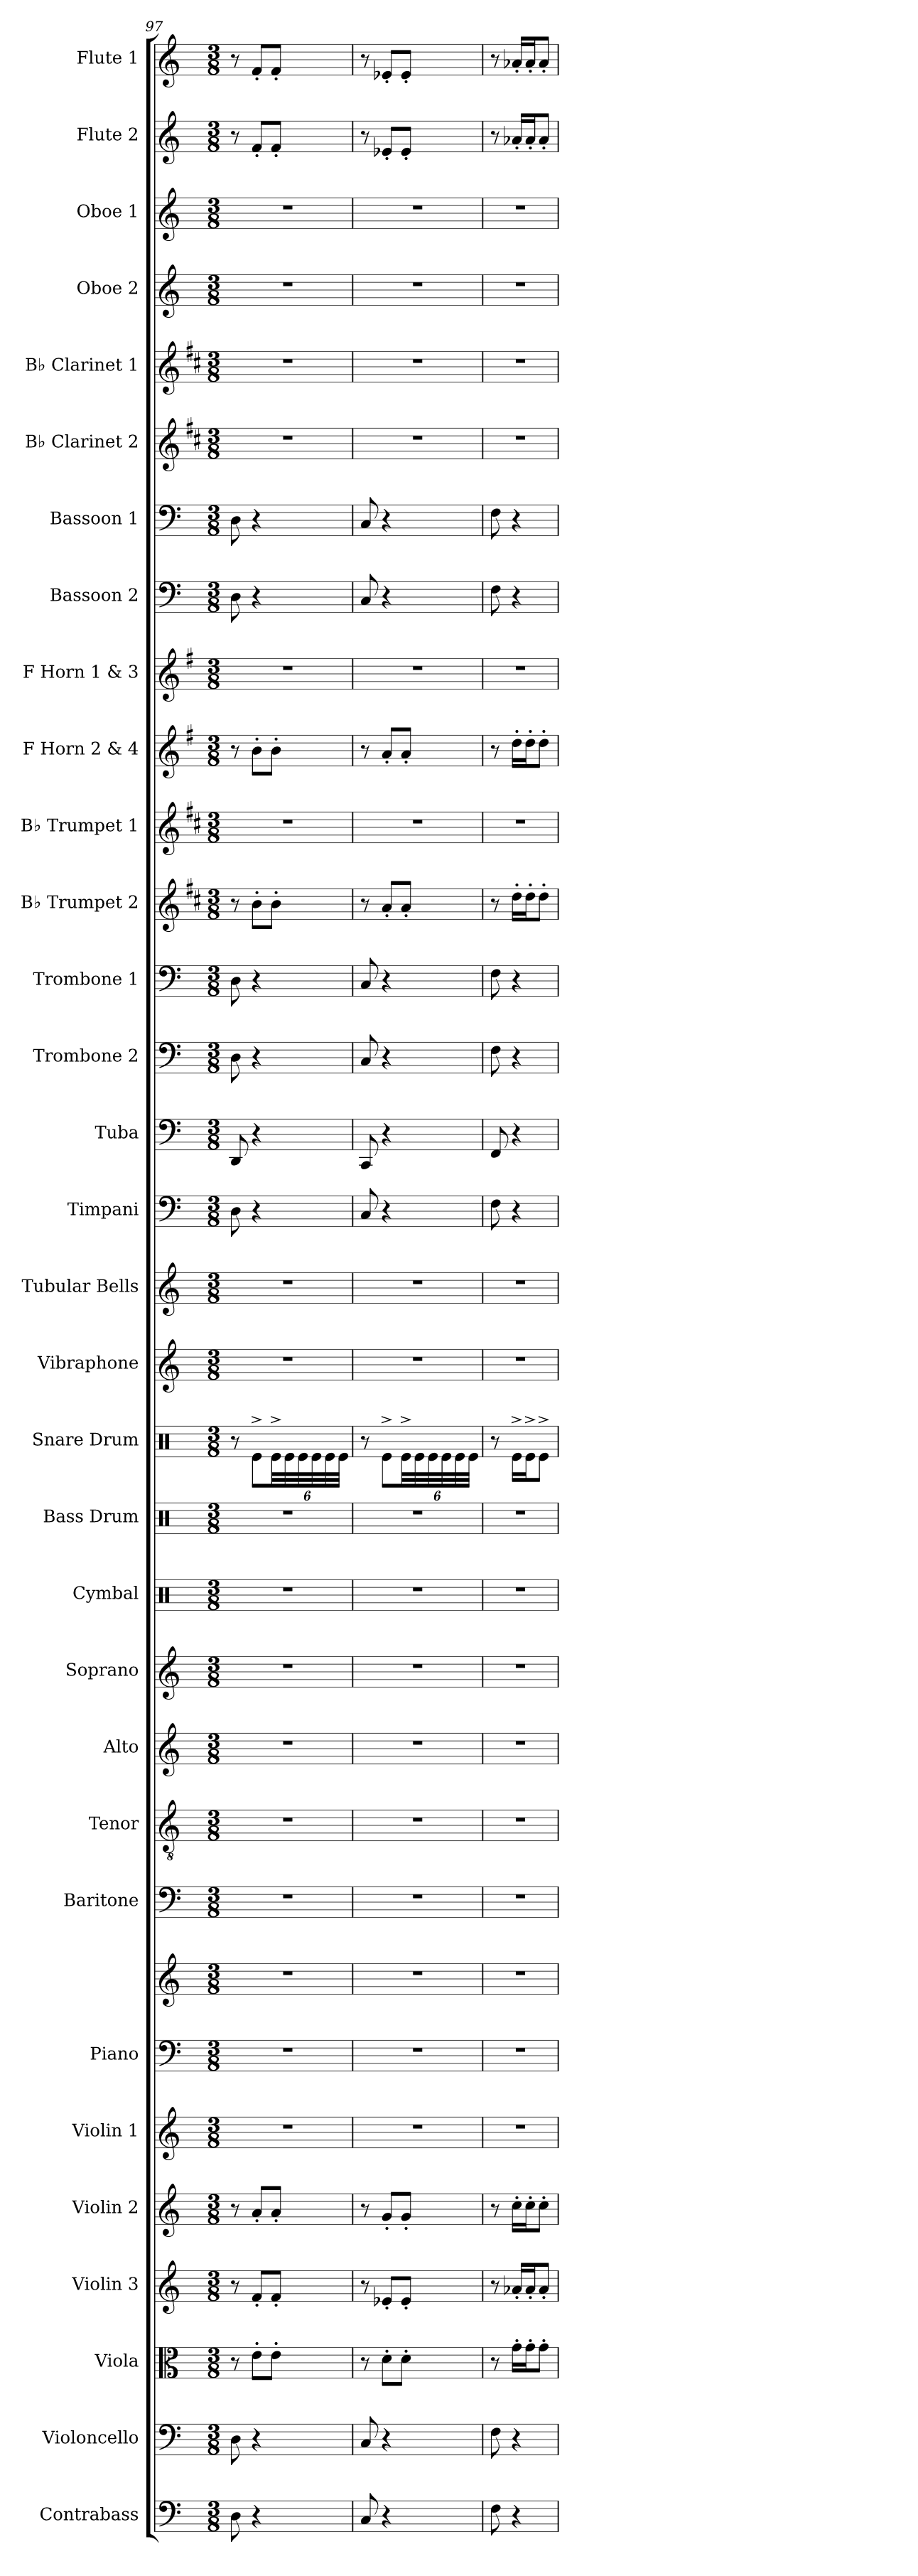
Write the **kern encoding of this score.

**kern	**kern	**kern	**kern	**kern	**kern	**kern	**kern	**kern	**kern	**kern	**kern	**kern	**kern	**kern	**kern	**kern	**kern	**kern	**kern	**kern	**kern	**kern	**kern	**kern	**kern	**kern	**kern	**kern	**kern	**kern	**kern	**kern
*part32	*part31	*part30	*part29	*part28	*part27	*part26	*part26	*part25	*part24	*part23	*part22	*part21	*part20	*part19	*part18	*part17	*part16	*part15	*part14	*part13	*part12	*part11	*part10	*part9	*part8	*part7	*part6	*part5	*part4	*part3	*part2	*part1
*staff33	*staff32	*staff31	*staff30	*staff29	*staff28	*staff27	*staff26	*staff25	*staff24	*staff23	*staff22	*staff21	*staff20	*staff19	*staff18	*staff17	*staff16	*staff15	*staff14	*staff13	*staff12	*staff11	*staff10	*staff9	*staff8	*staff7	*staff6	*staff5	*staff4	*staff3	*staff2	*staff1
*I"Contrabass	*I"Violoncello	*I"Viola	*I"Violin 3	*I"Violin 2	*I"Violin 1	*I"Piano	*	*I"Baritone	*I"Tenor	*I"Alto	*I"Soprano	*I"Cymbal	*I"Bass Drum	*I"Snare Drum	*I"Vibraphone	*I"Tubular Bells	*I"Timpani	*I"Tuba	*I"Trombone 2	*I"Trombone 1	*I"B♭ Trumpet 2	*I"B♭ Trumpet 1	*I"F Horn 2 &amp; 4	*I"F Horn 1 &amp; 3	*I"Bassoon 2	*I"Bassoon 1	*I"B♭ Clarinet 2	*I"B♭ Clarinet 1	*I"Oboe 2	*I"Oboe 1	*I"Flute 2	*I"Flute 1
*I'Cb.	*I'Vc.	*I'Vla.	*I'Vln. 3	*I'Vln. 2	*I'Vln. 1	*I'Pno.	*	*I'B.	*I'T.	*I'A.	*I'S.	*I'Cym.	*I'B. Dr.	*I'Sn. Dr.	*I'Vib.	*I'Tu. Be.	*I'Timp.	*I'Tba.	*I'Tbn. 2	*I'Tbn. 1	*I'B♭ Tpt. 2	*I'B♭ Tpt. 1	*I'F Hn. 2 4	*I'F Hn. 1 3	*I'Bsn. 2	*I'Bsn. 1	*I'B♭ Cl. 2	*I'B♭ Cl. 1	*I'Ob. 2	*I'Ob. 1	*I'Fl. 2	*I'Fl. 1
*clefF4	*clefF4	*clefC3	*clefG2	*clefG2	*clefG2	*clefF4	*clefG2	*clefF4	*clefGv2	*clefG2	*clefG2	*clefX	*clefX	*clefX	*clefG2	*clefG2	*clefF4	*clefF4	*clefF4	*clefF4	*clefG2	*clefG2	*clefG2	*clefG2	*clefF4	*clefF4	*clefG2	*clefG2	*clefG2	*clefG2	*clefG2	*clefG2
*ITrd7c12	*	*	*	*	*	*	*	*	*	*	*	*	*	*	*	*	*	*	*	*	*ITrd1c2	*ITrd1c2	*ITrd4c7	*ITrd4c7	*	*	*ITrd1c2	*ITrd1c2	*	*	*	*
*k[]	*k[]	*k[]	*k[]	*k[]	*k[]	*k[]	*k[]	*k[]	*k[]	*k[]	*k[]	*k[]	*k[]	*k[]	*k[]	*k[]	*k[]	*k[]	*k[]	*k[]	*k[]	*k[]	*k[]	*k[]	*k[]	*k[]	*k[]	*k[]	*k[]	*k[]	*k[]	*k[]
*M3/8	*M3/8	*M3/8	*M3/8	*M3/8	*M3/8	*M3/8	*M3/8	*M3/8	*M3/8	*M3/8	*M3/8	*M3/8	*M3/8	*M3/8	*M3/8	*M3/8	*M3/8	*M3/8	*M3/8	*M3/8	*M3/8	*M3/8	*M3/8	*M3/8	*M3/8	*M3/8	*M3/8	*M3/8	*M3/8	*M3/8	*M3/8	*M3/8
=97	=97	=97	=97	=97	=97	=97	=97	=97	=97	=97	=97	=97	=97	=97	=97	=97	=97	=97	=97	=97	=97	=97	=97	=97	=97	=97	=97	=97	=97	=97	=97	=97
8DD\	8D\	8r	8r	8r	4.r	4.r	4.r	4.r	4.r	4.r	4.r	4.r	4.r	8r	4.r	4.r	8D\	8DD/	8D\	8D\	8r	4.r	8r	4.r	8D\	8D\	4.r	4.r	4.r	4.r	8r	8r
4r	4r	8e'\L	8f'/L	8a'/L	.	.	.	.	.	.	.	.	.	8Re^\L	.	.	4r	4r	4r	4r	8a'\L	.	8e'\L	.	4r	4r	.	.	.	.	8f'/L	8f'/L
*	*	*	*	*	*	*	*	*	*	*	*	*	*	*Xbrackettup	*	*	*	*	*	*	*	*	*	*	*	*	*	*	*	*	*	*
.	.	8e'\J	8f'/J	8a'/J	.	.	.	.	.	.	.	.	.	48Re^\LL	.	.	.	.	.	.	8a'\J	.	8e'\J	.	.	.	.	.	.	.	8f'/J	8f'/J
.	.	.	.	.	.	.	.	.	.	.	.	.	.	48Re\	.	.	.	.	.	.	.	.	.	.	.	.	.	.	.	.	.	.
.	.	.	.	.	.	.	.	.	.	.	.	.	.	48Re\	.	.	.	.	.	.	.	.	.	.	.	.	.	.	.	.	.	.
.	.	.	.	.	.	.	.	.	.	.	.	.	.	48Re\	.	.	.	.	.	.	.	.	.	.	.	.	.	.	.	.	.	.
.	.	.	.	.	.	.	.	.	.	.	.	.	.	48Re\	.	.	.	.	.	.	.	.	.	.	.	.	.	.	.	.	.	.
.	.	.	.	.	.	.	.	.	.	.	.	.	.	48Re\JJJ	.	.	.	.	.	.	.	.	.	.	.	.	.	.	.	.	.	.
=98	=98	=98	=98	=98	=98	=98	=98	=98	=98	=98	=98	=98	=98	=98	=98	=98	=98	=98	=98	=98	=98	=98	=98	=98	=98	=98	=98	=98	=98	=98	=98	=98
8CC/	8C/	8r	8r	8r	4.r	4.r	4.r	4.r	4.r	4.r	4.r	4.r	4.r	8r	4.r	4.r	8C/	8CC/	8C/	8C/	8r	4.r	8r	4.r	8C/	8C/	4.r	4.r	4.r	4.r	8r	8r
4r	4r	8d'\L	8e-X'/L	8g'/L	.	.	.	.	.	.	.	.	.	8Re^\L	.	.	4r	4r	4r	4r	8g'/L	.	8d'/L	.	4r	4r	.	.	.	.	8e-X'/L	8e-X'/L
.	.	8d'\J	8e-'/J	8g'/J	.	.	.	.	.	.	.	.	.	48Re^\LL	.	.	.	.	.	.	8g'/J	.	8d'/J	.	.	.	.	.	.	.	8e-'/J	8e-'/J
.	.	.	.	.	.	.	.	.	.	.	.	.	.	48Re\	.	.	.	.	.	.	.	.	.	.	.	.	.	.	.	.	.	.
.	.	.	.	.	.	.	.	.	.	.	.	.	.	48Re\	.	.	.	.	.	.	.	.	.	.	.	.	.	.	.	.	.	.
.	.	.	.	.	.	.	.	.	.	.	.	.	.	48Re\	.	.	.	.	.	.	.	.	.	.	.	.	.	.	.	.	.	.
.	.	.	.	.	.	.	.	.	.	.	.	.	.	48Re\	.	.	.	.	.	.	.	.	.	.	.	.	.	.	.	.	.	.
.	.	.	.	.	.	.	.	.	.	.	.	.	.	48Re\JJJ	.	.	.	.	.	.	.	.	.	.	.	.	.	.	.	.	.	.
!!LO:PB:g=z
=99	=99	=99	=99	=99	=99	=99	=99	=99	=99	=99	=99	=99	=99	=99	=99	=99	=99	=99	=99	=99	=99	=99	=99	=99	=99	=99	=99	=99	=99	=99	=99	=99
8FF\	8F\	8r	8r	8r	4.r	4.r	4.r	4.r	4.r	4.r	4.r	4.r	4.r	8r	4.r	4.r	8F\	8FF/	8F\	8F\	8r	4.r	8r	4.r	8F\	8F\	4.r	4.r	4.r	4.r	8r	8r
4r	4r	16g'\LL	16a-X'/LL	16cc'\LL	.	.	.	.	.	.	.	.	.	16Re^\LL	.	.	4r	4r	4r	4r	16cc'\LL	.	16g'\LL	.	4r	4r	.	.	.	.	16a-X'/LL	16a-X'/LL
.	.	16g'\J	16a-'/J	16cc'\J	.	.	.	.	.	.	.	.	.	16Re^\J	.	.	.	.	.	.	16cc'\J	.	16g'\J	.	.	.	.	.	.	.	16a-'/J	16a-'/J
.	.	8g'\J	8a-'/J	8cc'\J	.	.	.	.	.	.	.	.	.	8Re^\J	.	.	.	.	.	.	8cc'\J	.	8g'\J	.	.	.	.	.	.	.	8a-'/J	8a-'/J
=	=	=	=	=	=	=	=	=	=	=	=	=	=	=	=	=	=	=	=	=	=	=	=	=	=	=	=	=	=	=	=	=
*-	*-	*-	*-	*-	*-	*-	*-	*-	*-	*-	*-	*-	*-	*-	*-	*-	*-	*-	*-	*-	*-	*-	*-	*-	*-	*-	*-	*-	*-	*-	*-	*-
